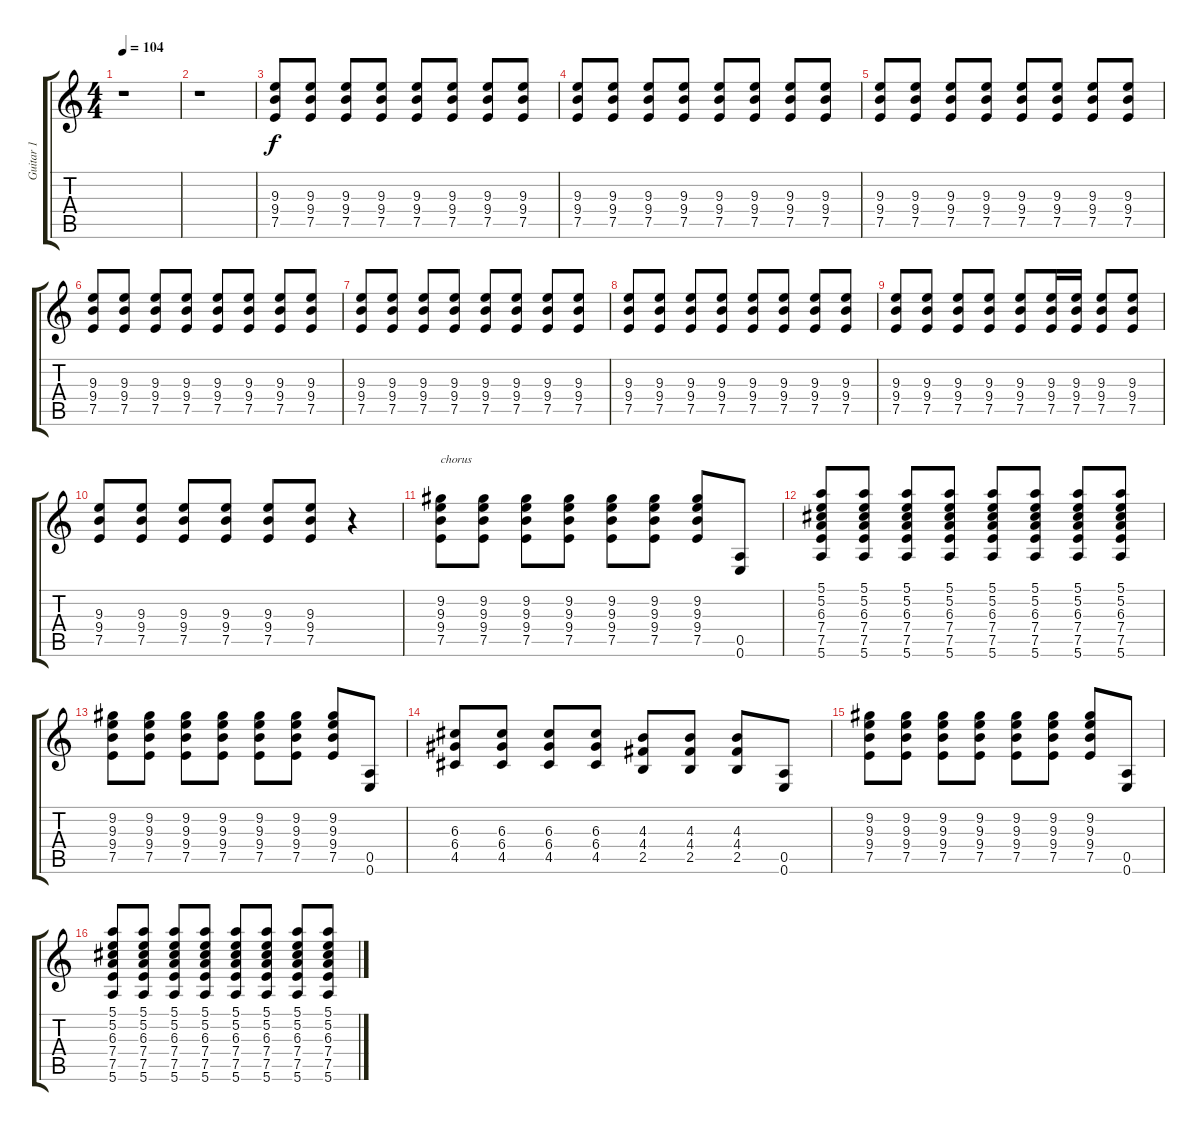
\track ("Guitar 1" "Guitar 1") {instrument distortionguitar}
\staff {score tabs}
\tuning (E4 B3 G3 D3 A2 E2) {hide}
\ts (4 4)
\tempo 104
\clef g2
\ks c
r.1{dy f} |
r.1 |
(9.3 9.4 7.5).8 (9.3 9.4 7.5).8 (9.3 9.4 7.5).8 (9.3 9.4 7.5).8 (9.3 9.4 7.5).8 (9.3 9.4 7.5).8 (9.3 9.4 7.5).8 (9.3 9.4 7.5).8 |
(9.3 9.4 7.5).8 (9.3 9.4 7.5).8 (9.3 9.4 7.5).8 (9.3 9.4 7.5).8 (9.3 9.4 7.5).8 (9.3 9.4 7.5).8 (9.3 9.4 7.5).8 (9.3 9.4 7.5).8 |
(9.3 9.4 7.5).8 (9.3 9.4 7.5).8 (9.3 9.4 7.5).8 (9.3 9.4 7.5).8 (9.3 9.4 7.5).8 (9.3 9.4 7.5).8 (9.3 9.4 7.5).8 (9.3 9.4 7.5).8 |
(9.3 9.4 7.5).8 (9.3 9.4 7.5).8 (9.3 9.4 7.5).8 (9.3 9.4 7.5).8 (9.3 9.4 7.5).8 (9.3 9.4 7.5).8 (9.3 9.4 7.5).8 (9.3 9.4 7.5).8 |
(9.3 9.4 7.5).8 (9.3 9.4 7.5).8 (9.3 9.4 7.5).8 (9.3 9.4 7.5).8 (9.3 9.4 7.5).8 (9.3 9.4 7.5).8 (9.3 9.4 7.5).8 (9.3 9.4 7.5).8 |
(9.3 9.4 7.5).8 (9.3 9.4 7.5).8 (9.3 9.4 7.5).8 (9.3 9.4 7.5).8 (9.3 9.4 7.5).8 (9.3 9.4 7.5).8 (9.3 9.4 7.5).8 (9.3 9.4 7.5).8 |
(9.3 9.4 7.5).8 (9.3 9.4 7.5).8 (9.3 9.4 7.5).8 (9.3 9.4 7.5).8 (9.3 9.4 7.5).8 (9.3 9.4 7.5).16 (9.3 9.4 7.5).16 (9.3 9.4 7.5).8 (9.3 9.4 7.5).8 |
(9.3 9.4 7.5).8 (9.3 9.4 7.5).8 (9.3 9.4 7.5).8 (9.3 9.4 7.5).8 (9.3 9.4 7.5).8 (9.3 9.4 7.5).8 r.4 |
(9.2 9.3 9.4 7.5).8{txt "chorus"} (9.2 9.3 9.4 7.5).8 (9.2 9.3 9.4 7.5).8 (9.2 9.3 9.4 7.5).8 (9.2 9.3 9.4 7.5).8 (9.2 9.3 9.4 7.5).8 (9.2 9.3 9.4 7.5).8 (0.5 0.6).8 |
(5.1 5.2 6.3 7.4 7.5 5.6).8 (5.1 5.2 6.3 7.4 7.5 5.6).8 (5.1 5.2 6.3 7.4 7.5 5.6).8 (5.1 5.2 6.3 7.4 7.5 5.6).8 (5.1 5.2 6.3 7.4 7.5 5.6).8 (5.1 5.2 6.3 7.4 7.5 5.6).8 (5.1 5.2 6.3 7.4 7.5 5.6).8 (5.1 5.2 6.3 7.4 7.5 5.6).8 |
(9.2 9.3 9.4 7.5).8 (9.2 9.3 9.4 7.5).8 (9.2 9.3 9.4 7.5).8 (9.2 9.3 9.4 7.5).8 (9.2 9.3 9.4 7.5).8 (9.2 9.3 9.4 7.5).8 (9.2 9.3 9.4 7.5).8 (0.5 0.6).8 |
(6.3 6.4 4.5).8 (6.3 6.4 4.5).8 (6.3 6.4 4.5).8 (6.3 6.4 4.5).8 (4.3 4.4 2.5).8 (4.3 4.4 2.5).8 (4.3 4.4 2.5).8 (0.5 0.6).8 |
(9.2 9.3 9.4 7.5).8 (9.2 9.3 9.4 7.5).8 (9.2 9.3 9.4 7.5).8 (9.2 9.3 9.4 7.5).8 (9.2 9.3 9.4 7.5).8 (9.2 9.3 9.4 7.5).8 (9.2 9.3 9.4 7.5).8 (0.5 0.6).8 |
(5.1 5.2 6.3 7.4 7.5 5.6).8 (5.1 5.2 6.3 7.4 7.5 5.6).8 (5.1 5.2 6.3 7.4 7.5 5.6).8 (5.1 5.2 6.3 7.4 7.5 5.6).8 (5.1 5.2 6.3 7.4 7.5 5.6).8 (5.1 5.2 6.3 7.4 7.5 5.6).8 (5.1 5.2 6.3 7.4 7.5 5.6).8 (5.1 5.2 6.3 7.4 7.5 5.6).8
